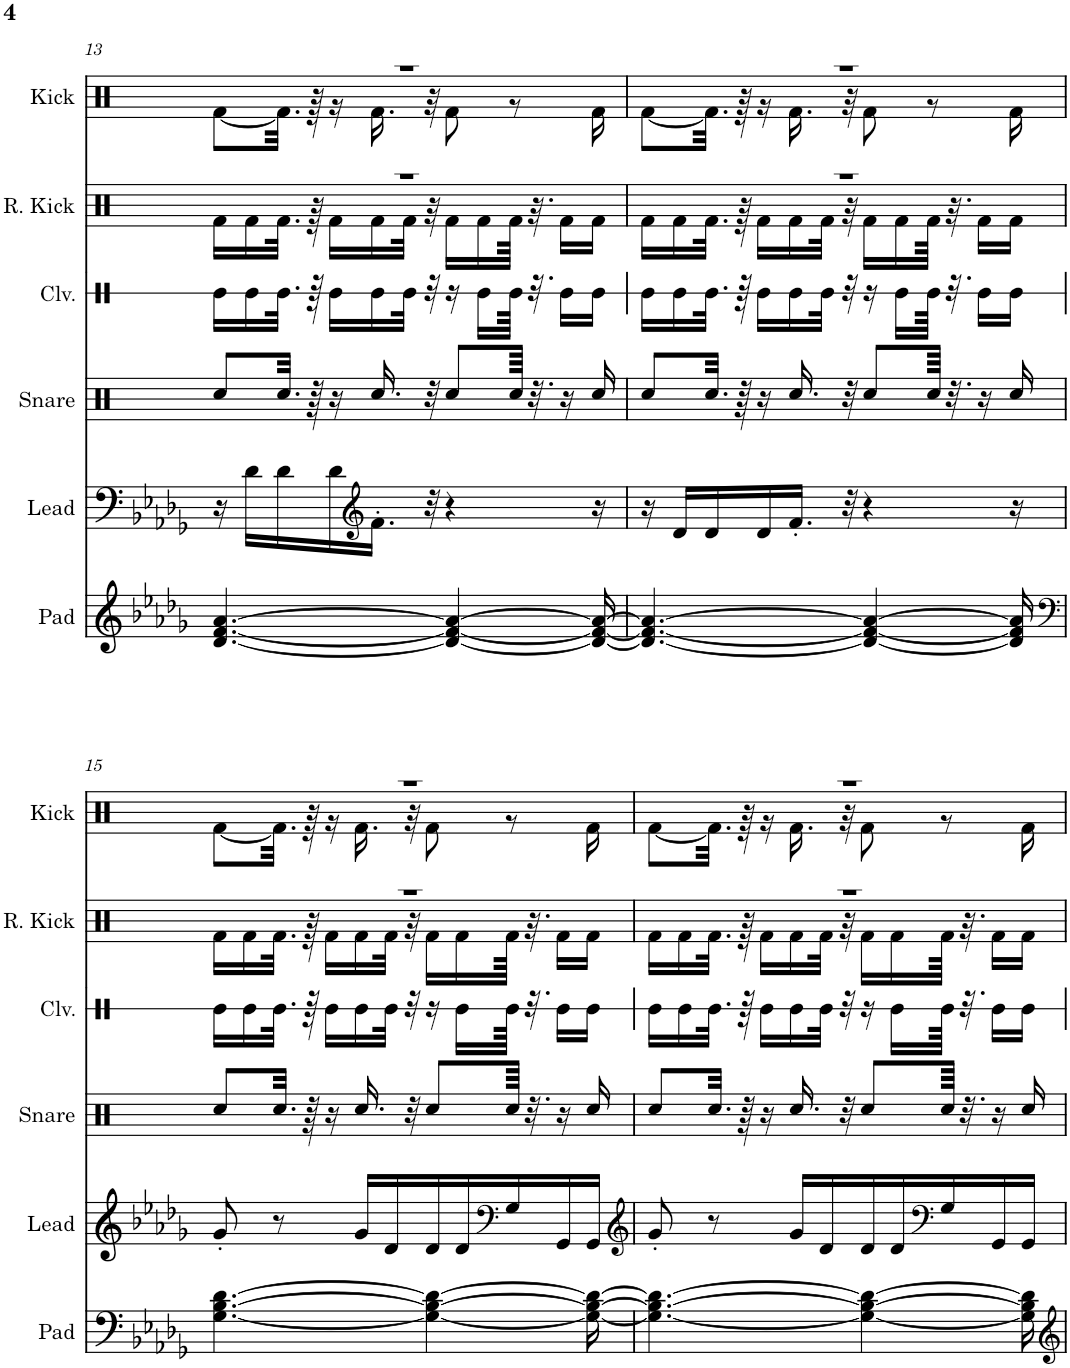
**kern	**kern	**kern	**kern	**kern	**kern
*part6	*part5	*part4	*part3	*part2	*part1
*staff6	*staff5	*staff4	*staff3	*staff2	*staff1
*I"Pad	*I"Lead	*I"Snare	*I"Claves	*I"Reverb Kick	*I"Kick
*I'Pad	*I'Lead	*I'Snare	*I'Clv.	*I'R. Kick	*I'Kick
!!LO:PB:g=z
*clefG2	*clefF4	*clefX	*clefX	*clefX	*clefX
*k[b-e-a-d-g-]	*k[b-e-a-d-g-]	*k[b-e-a-d-g-]	*k[b-e-a-d-g-]	*k[b-e-a-d-g-]	*k[b-e-a-d-g-]
*M11/16	*M11/16	*M11/16	*M11/16	*M11/16	*M11/16
=13	=13	=13	=13	=13	=13
*	*	*	*	*^	*^
[4.d-/ [4.f/ [4.a-/	16r	8Rcc/L	16Re\LL	16%11r	16Rf\LL	16%11r	[8Rf\L
.	16d-\LL	.	16Re\	.	16Rf\	.	.
.	16d-\	32.Rcc/Jkk	32.Re\JJk	.	32.Rf\JJk	.	32.Rf\Jkk]
.	.	64r	64r	.	64r	.	64r
.	16d-\	16r	16Re\LL	.	16Rf\LL	.	16r
*	*clefG2	*	*	*	*	*	*
.	16.f'\JJ	16.Rcc/	16Re\	.	16Rf\	.	16.Rf\
.	.	.	32Re\JJk	.	32Rf\JJk	.	.
.	32r	32r	32r	.	32r	.	32r
4d-/_ 4f/_ 4a-/_	4r	8Rcc/L	16r	.	16Rf\LL	.	8Rf\
.	.	.	16Re\LL	.	16Rf\	.	.
.	.	64Rcc/Jkkk	64Re\JJkk	.	64Rf\JJkk	.	8r
.	.	32.r	32.r	.	32.r	.	.
.	.	16r	16Re\LL	.	16Rf\LL	.	.
16d-/_ 16f/_ 16a-/_	16r	16Rcc/	16Re\JJ	.	16Rf\JJ	.	16Rf\
=14	=14	=14	=14	=14	=14	=14	=14
4.d-/_ 4.f/_ 4.a-/_	16r	8Rcc/L	16Re\LL	16%11r	16Rf\LL	16%11r	[8Rf\L
.	16d-/LL	.	16Re\	.	16Rf\	.	.
.	16d-/	32.Rcc/Jkk	32.Re\JJk	.	32.Rf\JJk	.	32.Rf\Jkk]
.	.	64r	64r	.	64r	.	64r
.	16d-/	16r	16Re\LL	.	16Rf\LL	.	16r
.	16.f'/JJ	16.Rcc/	16Re\	.	16Rf\	.	16.Rf\
.	.	.	32Re\JJk	.	32Rf\JJk	.	.
.	32r	32r	32r	.	32r	.	32r
4d-/_ 4f/_ 4a-/_	4r	8Rcc/L	16r	.	16Rf\LL	.	8Rf\
.	.	.	16Re\LL	.	16Rf\	.	.
.	.	64Rcc/Jkkk	64Re\JJkk	.	64Rf\JJkk	.	8r
.	.	32.r	32.r	.	32.r	.	.
.	.	16r	16Re\LL	.	16Rf\LL	.	.
16d-/] 16f/] 16a-/]	16r	16Rcc/	16Re\JJ	.	16Rf\JJ	.	16Rf\
!!LO:LB:g=z	!!
=15	=15	=15	=15	=15	=15	=15	=15
*clefF4	*	*	*	*	*	*	*
[4.G-\ [4.B-\ [4.d-\	8g-'/	8Rcc/L	16Re\LL	16%11r	16Rf\LL	16%11r	[8Rf\L
.	.	.	16Re\	.	16Rf\	.	.
.	8r	32.Rcc/Jkk	32.Re\JJk	.	32.Rf\JJk	.	32.Rf\Jkk]
.	.	64r	64r	.	64r	.	64r
.	.	16r	16Re\LL	.	16Rf\LL	.	16r
.	16g-/LL	16.Rcc/	16Re\	.	16Rf\	.	16.Rf\
.	16d-/	.	32Re\JJk	.	32Rf\JJk	.	.
.	.	32r	32r	.	32r	.	32r
4G-\_ 4B-\_ 4d-\_	16d-/	8Rcc/L	16r	.	16Rf\LL	.	8Rf\
.	16d-/	.	16Re\LL	.	16Rf\	.	.
*	*clefF4	*	*	*	*	*	*
.	16G-/	64Rcc/Jkkk	64Re\JJkk	.	64Rf\JJkk	.	8r
.	.	32.r	32.r	.	32.r	.	.
.	16GG-/	16r	16Re\LL	.	16Rf\LL	.	.
16G-\_ 16B-\_ 16d-\_	16GG-/JJ	16Rcc/	16Re\JJ	.	16Rf\JJ	.	16Rf\
=16	=16	=16	=16	=16	=16	=16	=16
*	*clefG2	*	*	*	*	*	*
4.G-\_ 4.B-\_ 4.d-\_	8g-'/	8Rcc/L	16Re\LL	16%11r	16Rf\LL	16%11r	[8Rf\L
.	.	.	16Re\	.	16Rf\	.	.
.	8r	32.Rcc/Jkk	32.Re\JJk	.	32.Rf\JJk	.	32.Rf\Jkk]
.	.	64r	64r	.	64r	.	64r
.	.	16r	16Re\LL	.	16Rf\LL	.	16r
.	16g-/LL	16.Rcc/	16Re\	.	16Rf\	.	16.Rf\
.	16d-/	.	32Re\JJk	.	32Rf\JJk	.	.
.	.	32r	32r	.	32r	.	32r
4G-\_ 4B-\_ 4d-\_	16d-/	8Rcc/L	16r	.	16Rf\LL	.	8Rf\
.	16d-/	.	16Re\LL	.	16Rf\	.	.
*	*clefF4	*	*	*	*	*	*
.	16G-/	64Rcc/Jkkk	64Re\JJkk	.	64Rf\JJkk	.	8r
.	.	32.r	32.r	.	32.r	.	.
.	16GG-/	16r	16Re\LL	.	16Rf\LL	.	.
16G-\] 16B-\] 16d-\]	16GG-/JJ	16Rcc/	16Re\JJ	.	16Rf\JJ	.	16Rf\
*	*	*	*	*v	*v	*	*
*	*	*	*	*	*v	*v
=	=	=	=	=	=
*-	*-	*-	*-	*-	*-
